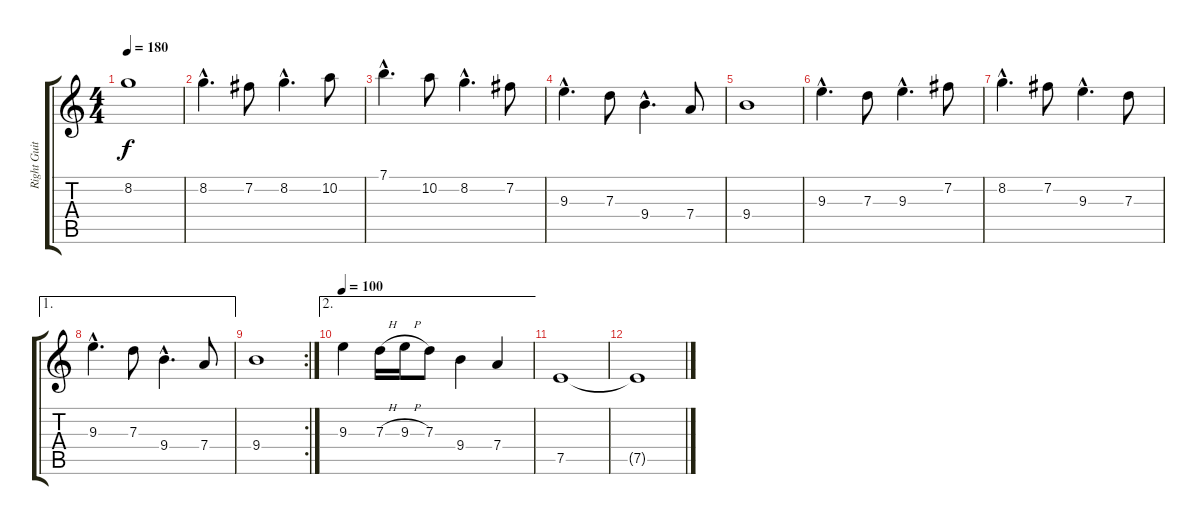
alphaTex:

\track ("Right Guitar" "Right Guit") {instrument distortionguitar}
\staff {score tabs}
\tuning (E4 B3 G3 D3 A2 E2) {hide}
\ts (4 4)
\tempo 180
\clef g2
\ks c
8.2.1{dy f} |
8.2{hac}.4{d} 7.2.8 8.2{hac}.4{d} 10.2.8 |
7.1{hac}.4{d} 10.2.8 8.2{hac}.4{d} 7.2.8 |
9.3{hac}.4{d} 7.3.8 9.4{hac}.4{d} 7.4.8 |
9.4.1 |
9.3{hac}.4{d} 7.3.8 9.3{hac}.4{d} 7.2.8 |
8.2{hac}.4{d} 7.2.8 9.3{hac}.4{d} 7.3.8 |
\ae 1
9.3{hac}.4{d} 7.3.8 9.4{hac}.4{d} 7.4.8 |
\rc 2
9.4.1 |
\ae 2
\tempo 100
9.3.4 7.3{h}.16 9.3{h}.16 7.3.8 9.4.4 7.4.4 |
7.5.1 |
7.5{t}.1
